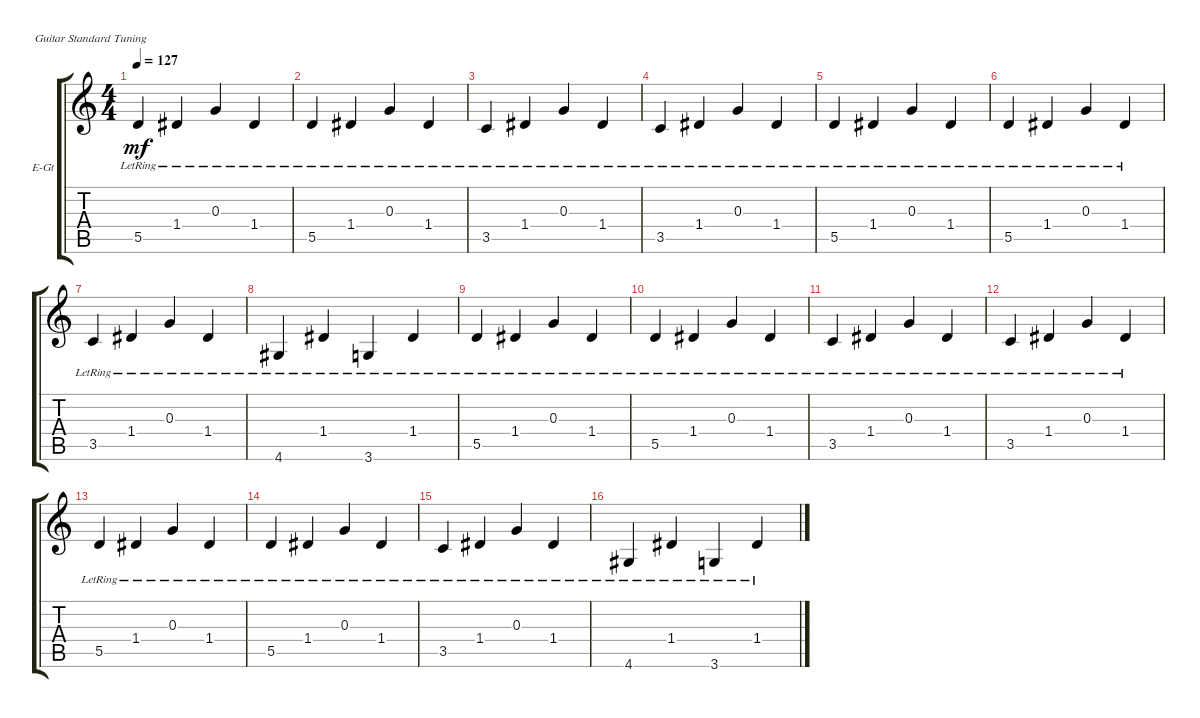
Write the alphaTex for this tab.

\defaultSystemsLayout 4
\bracketExtendMode groupsimilarinstruments
\firstSystemTrackNameOrientation horizontal
\otherSystemsTrackNameOrientation horizontal
\track ("Guitar" "E-Gt") {instrument electricguitarclean}
\staff {score tabs}
\tuning (E4 B3 G3 D3 A2 E2)
\ts (4 4)
\tempo 127
\clef g2
\ks c
5.5{lr}.4{dy mf} 1.4{lr}.4 0.3{lr}.4 1.4{lr}.4 |
5.5{lr}.4 1.4{lr}.4 0.3{lr}.4 1.4{lr}.4 |
3.5{lr}.4 1.4{lr}.4 0.3{lr}.4 1.4{lr}.4 |
3.5{lr}.4 1.4{lr}.4 0.3{lr}.4 1.4{lr}.4 |
5.5{lr}.4 1.4{lr}.4 0.3{lr}.4 1.4{lr}.4 |
5.5{lr}.4 1.4{lr}.4 0.3{lr}.4 1.4{lr}.4 |
3.5{lr}.4 1.4{lr}.4 0.3{lr}.4 1.4{lr}.4 |
4.6{lr}.4 1.4{lr}.4 3.6{lr}.4 1.4{lr}.4 |
5.5{lr}.4 1.4{lr}.4 0.3{lr}.4 1.4{lr}.4 |
5.5{lr}.4 1.4{lr}.4 0.3{lr}.4 1.4{lr}.4 |
3.5{lr}.4 1.4{lr}.4 0.3{lr}.4 1.4{lr}.4 |
3.5{lr}.4 1.4{lr}.4 0.3{lr}.4 1.4{lr}.4 |
5.5{lr}.4 1.4{lr}.4 0.3{lr}.4 1.4{lr}.4 |
5.5{lr}.4 1.4{lr}.4 0.3{lr}.4 1.4{lr}.4 |
3.5{lr}.4 1.4{lr}.4 0.3{lr}.4 1.4{lr}.4 |
4.6{lr}.4 1.4{lr}.4 3.6{lr}.4 1.4{lr}.4
